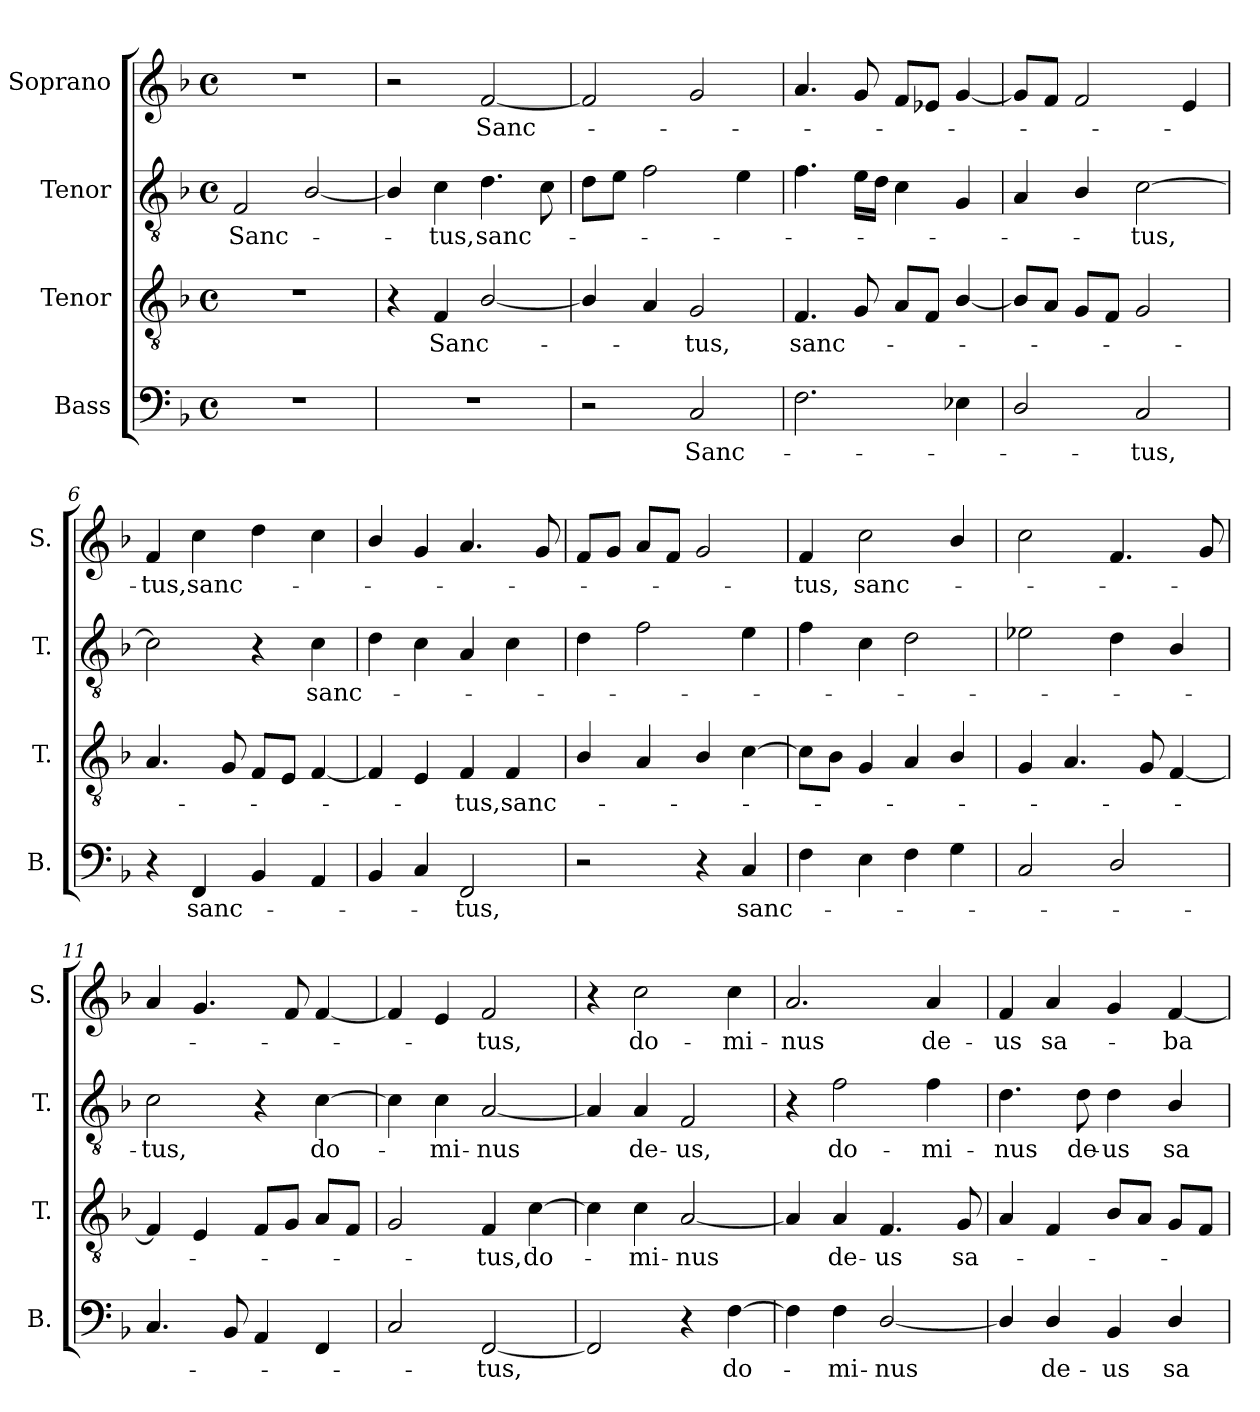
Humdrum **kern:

**kern	**text	**kern	**text	**kern	**text	**kern	**text
*part4	*part4	*part3	*part3	*part2	*part2	*part1	*part1
*staff4	*staff4	*staff3	*staff3	*staff2	*staff2	*staff1	*staff1
*I"Bass	*	*I"Tenor	*	*I"Tenor	*	*I"Soprano	*
*I'B.	*	*I'T.	*	*I'T.	*	*I'S.	*
*clefF4	*	*clefGv2	*	*clefGv2	*	*clefG2	*
*	*	*ITrd7c12	*	*ITrd7c12	*	*	*
*k[b-]	*	*k[b-]	*	*k[b-]	*	*k[b-]	*
*F:	*	*F:	*	*F:	*	*F:	*
*M4/4	*	*M4/4	*	*M4/4	*	*M4/4	*
*met(c)	*	*met(c)	*	*met(c)	*	*met(c)	*
=1	=1	=1	=1	=1	=1	=1	=1
!	!	!	!	!	!LO:LY:b	!	!
1r	.	1r	.	2FF/	Sanc-	1r	.
.	.	.	.	[2BB-/	.	.	.
=2	=2	=2	=2	=2	=2	=2	=2
1r	.	4r	.	4BB-/]	.	2r	.
!	!	!	!LO:LY:b	!	!LO:LY:b	!	!
.	.	4FF/	Sanc-	4C\	-tus,	.	.
!	!	!	!	!	!LO:LY:b	!	!LO:LY:b
.	.	[2BB-/	.	4.D\	sanc-	[2f/	Sanc-
.	.	.	.	8C\	.	.	.
=3	=3	=3	=3	=3	=3	=3	=3
2r	.	4BB-/]	.	8D\L	.	2f/]	.
.	.	.	.	8E\J	.	.	.
.	.	4AA/	.	2F\	.	.	.
!	!LO:LY:b	!	!LO:LY:b	!	!	!	!
2C/	Sanc-	2GG/	-tus,	.	.	2g/	.
.	.	.	.	4E\	.	.	.
=4	=4	=4	=4	=4	=4	=4	=4
!	!	!	!LO:LY:b	!	!	!	!
2.F\	.	4.FF/	sanc-	4.F\	.	4.a/	.
.	.	8GG/	.	16E\LL	.	8g/	.
.	.	.	.	16D\JJ	.	.	.
.	.	8AA/L	.	4C\	.	8f/L	.
.	.	8FF/J	.	.	.	8e-X/J	.
4E-X\	.	[4BB-/	.	4GG/	.	[4g/	.
=5	=5	=5	=5	=5	=5	=5	=5
2D/	.	8BB-/L]	.	4AA/	.	8g/L]	.
.	.	8AA/J	.	.	.	8f/J	.
.	.	8GG/L	.	4BB-/	.	2f/	.
.	.	8FF/J	.	.	.	.	.
!	!LO:LY:b	!	!	!	!LO:LY:b	!	!
2C/	-tus,	2GG/	.	[2C\	-tus,	.	.
.	.	.	.	.	.	4e/	.
=6	=6	=6	=6	=6	=6	=6	=6
!	!	!	!	!	!	!	!LO:LY:b
4r	.	4.AA/	.	2C\]	.	4f/	-tus,
!	!LO:LY:b	!	!	!	!	!	!LO:LY:b
4FF/	sanc-	.	.	.	.	4cc\	sanc-
.	.	8GG/	.	.	.	.	.
4BB-/	.	8FF/L	.	4r	.	4dd\	.
.	.	8EE/J	.	.	.	.	.
!	!	!	!	!	!LO:LY:b	!	!
4AA/	.	[4FF/	.	4C\	sanc-	4cc\	.
=7	=7	=7	=7	=7	=7	=7	=7
4BB-/	.	4FF/]	.	4D\	.	4b-/	.
4C/	.	4EE/	.	4C\	.	4g/	.
!	!LO:LY:b	!	!LO:LY:b	!	!	!	!
2FF/	-tus,	4FF/	-tus,	4AA/	.	4.a/	.
!	!	!	!LO:LY:b	!	!	!	!
.	.	4FF/	sanc-	4C\	.	.	.
.	.	.	.	.	.	8g/	.
=8	=8	=8	=8	=8	=8	=8	=8
2r	.	4BB-/	.	4D\	.	8f/L	.
.	.	.	.	.	.	8g/J	.
.	.	4AA/	.	2F\	.	8a/L	.
.	.	.	.	.	.	8f/J	.
4r	.	4BB-/	.	.	.	2g/	.
!	!LO:LY:b	!	!	!	!	!	!
4C/	sanc-	[4C\	.	4E\	.	.	.
=9	=9	=9	=9	=9	=9	=9	=9
!	!	!	!	!	!	!	!LO:LY:b
4F\	.	8C\L]	.	4F\	.	4f/	-tus,
.	.	8BB-\J	.	.	.	.	.
!	!	!	!	!	!	!	!LO:LY:b
4E\	.	4GG/	.	4C\	.	2cc\	sanc-
4F\	.	4AA/	.	2D\	.	.	.
4G\	.	4BB-/	.	.	.	4b-/	.
=10	=10	=10	=10	=10	=10	=10	=10
2C/	.	4GG/	.	2E-X\	.	2cc\	.
.	.	4.AA/	.	.	.	.	.
2D/	.	.	.	4D\	.	4.f/	.
.	.	8GG/	.	.	.	.	.
.	.	[4FF/	.	4BB-/	.	.	.
.	.	.	.	.	.	8g/	.
=11	=11	=11	=11	=11	=11	=11	=11
!	!	!	!	!	!LO:LY:b	!	!
4.C/	.	4FF/]	.	2C\	-tus,	4a/	.
.	.	4EE/	.	.	.	4.g/	.
8BB-/	.	.	.	.	.	.	.
4AA/	.	8FF/L	.	4r	.	.	.
.	.	8GG/J	.	.	.	8f/	.
!	!	!	!	!	!LO:LY:b	!	!
4FF/	.	8AA/L	.	[4C\	do-	[4f/	.
.	.	8FF/J	.	.	.	.	.
=12	=12	=12	=12	=12	=12	=12	=12
2C/	.	2GG/	.	4C\]	.	4f/]	.
!	!	!	!	!	!LO:LY:b	!	!
.	.	.	.	4C\	-mi-	4e/	.
!	!LO:LY:b	!	!LO:LY:b	!	!LO:LY:b	!	!LO:LY:b
[2FF/	-tus,	4FF/	-tus,	[2AA/	-nus	2f/	-tus,
!	!	!	!LO:LY:b	!	!	!	!
.	.	[4C\	do-	.	.	.	.
=13	=13	=13	=13	=13	=13	=13	=13
2FF/]	.	4C\]	.	4AA/]	.	4r	.
!	!	!	!LO:LY:b	!	!LO:LY:b	!	!LO:LY:b
.	.	4C\	-mi-	4AA/	de-	2cc\	do-
!	!	!	!LO:LY:b	!	!LO:LY:b	!	!
4r	.	[2AA/	-nus	2FF/	-us,	.	.
!	!LO:LY:b	!	!	!	!	!	!LO:LY:b
[4F\	do-	.	.	.	.	4cc\	-mi-
=14	=14	=14	=14	=14	=14	=14	=14
!	!	!	!	!	!	!	!LO:LY:b
4F\]	.	4AA/]	.	4r	.	2.a/	-nus
!	!LO:LY:b	!	!LO:LY:b	!	!LO:LY:b	!	!
4F\	-mi-	4AA/	de-	2F\	do-	.	.
!	!LO:LY:b	!	!LO:LY:b	!	!	!	!
[2D/	-nus	4.FF/	-us	.	.	.	.
!	!	!	!	!	!LO:LY:b	!	!LO:LY:b
.	.	.	.	4F\	-mi-	4a/	de-
!	!	!	!LO:LY:b	!	!	!	!
.	.	8GG/	sa-	.	.	.	.
=15	=15	=15	=15	=15	=15	=15	=15
!	!	!	!	!	!LO:LY:b	!	!LO:LY:b
4D/]	.	4AA/	.	4.D\	-nus	4f/	-us
!	!LO:LY:b	!	!	!	!	!	!LO:LY:b
4D/	de-	4FF/	.	.	.	4a/	sa-
!	!	!	!	!	!LO:LY:b	!	!
.	.	.	.	8D\	de-	.	.
!	!LO:LY:b	!	!	!	!LO:LY:b	!	!
4BB-/	-us	8BB-/L	.	4D\	-us	4g/	.
.	.	8AA/J	.	.	.	.	.
!	!LO:LY:b	!	!	!	!LO:LY:b	!	!LO:LY:b
4D/	sa-	8GG/L	.	4BB-/	sa-	[4f/	-ba-
.	.	8FF/J	.	.	.	.	.
=	=	=	=	=	=	=	=
*-	*-	*-	*-	*-	*-	*-	*-
